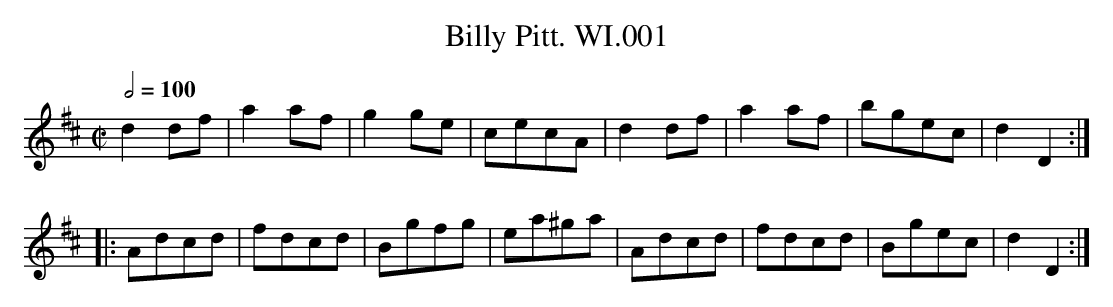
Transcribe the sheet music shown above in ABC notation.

X:1
T:Billy Pitt. WI.001
M:C|
L:1/8
Q:1/2=100
K:D
d2df|a2af|g2ge| cecA|d2df|a2af|bgec|d2D2:|
|:Adcd |fdcd|Bgfg| ea^ga|Adcd |fdcd|Bgec|d2D2:|
